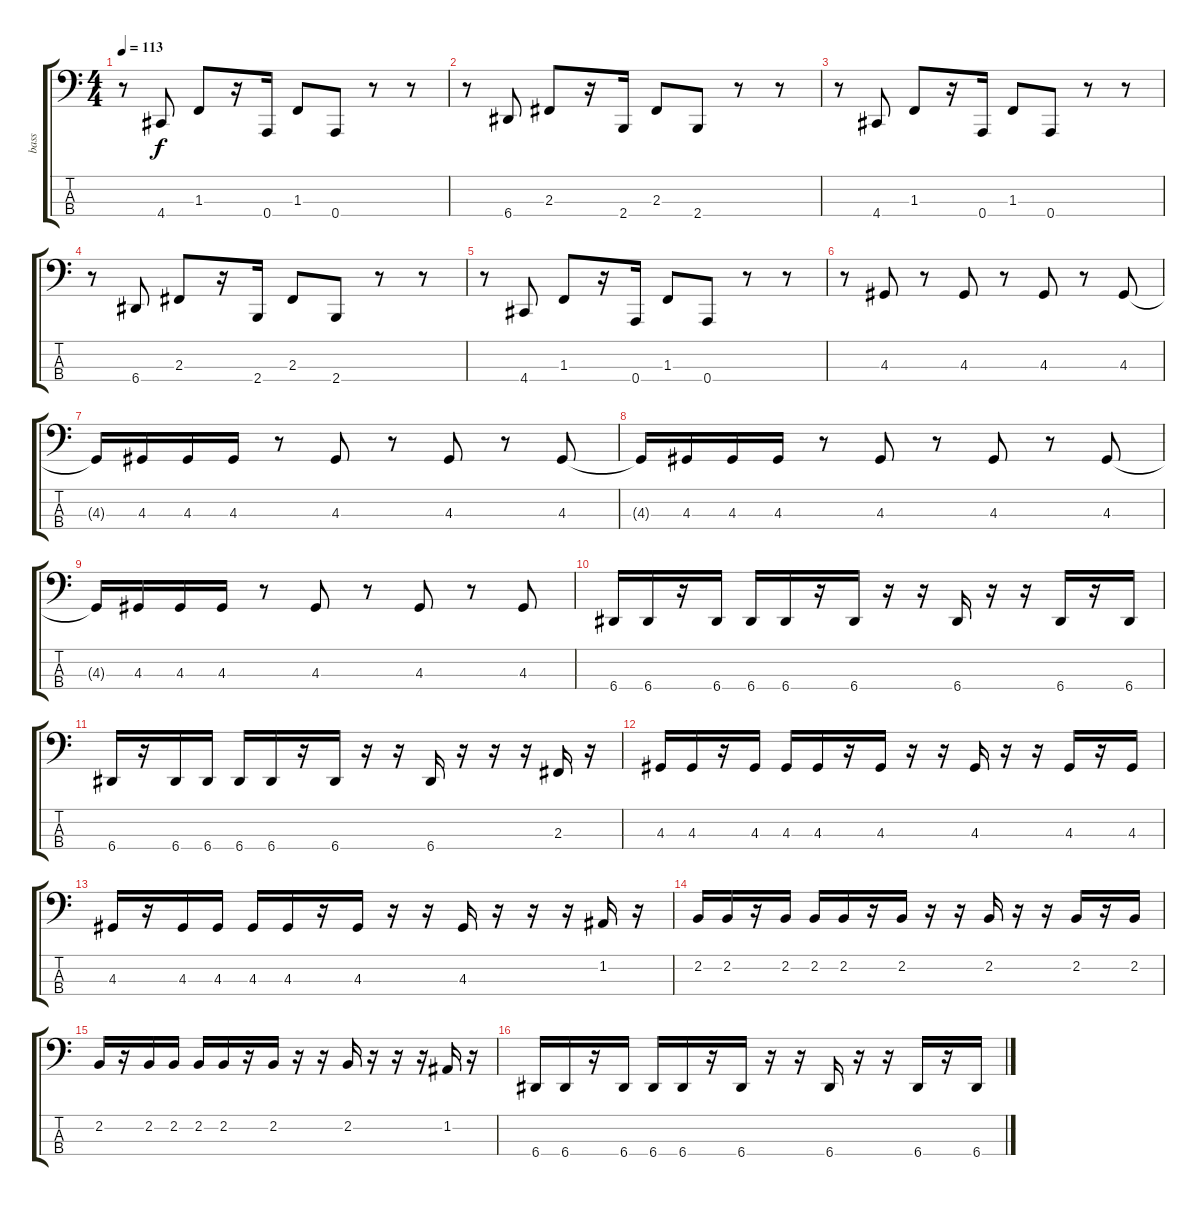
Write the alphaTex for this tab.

\track ("bass" "bass") {instrument slapbass1}
\staff {score tabs}
\tuning (D2 A1 E1 A0) {hide}
\ts (4 4)
\tempo 113
\clef f4
\ks c
r.8{dy f} 4.4.8 1.3.8 r.16 0.4.16 1.3.8 0.4.8 r.8 r.8 |
r.8 6.4.8 2.3.8 r.16 2.4.16 2.3.8 2.4.8 r.8 r.8 |
r.8 4.4.8 1.3.8 r.16 0.4.16 1.3.8 0.4.8 r.8 r.8 |
r.8 6.4.8 2.3.8 r.16 2.4.16 2.3.8 2.4.8 r.8 r.8 |
r.8 4.4.8 1.3.8 r.16 0.4.16 1.3.8 0.4.8 r.8 r.8 |
r.8 4.3.8 r.8 4.3.8 r.8 4.3.8 r.8 4.3.8 |
4.3{t}.16 4.3.16 4.3.16 4.3.16 r.8 4.3.8 r.8 4.3.8 r.8 4.3.8 |
4.3{t}.16 4.3.16 4.3.16 4.3.16 r.8 4.3.8 r.8 4.3.8 r.8 4.3.8 |
4.3{t}.16 4.3.16 4.3.16 4.3.16 r.8 4.3.8 r.8 4.3.8 r.8 4.3.8 |
6.4.16 6.4.16 r.16 6.4.16 6.4.16 6.4.16 r.16 6.4.16 r.16 r.16 6.4.16 r.16 r.16 6.4.16 r.16 6.4.16 |
6.4.16 r.16 6.4.16 6.4.16 6.4.16 6.4.16 r.16 6.4.16 r.16 r.16 6.4.16 r.16 r.16 r.16 2.3.16 r.16 |
4.3.16 4.3.16 r.16 4.3.16 4.3.16 4.3.16 r.16 4.3.16 r.16 r.16 4.3.16 r.16 r.16 4.3.16 r.16 4.3.16 |
4.3.16 r.16 4.3.16 4.3.16 4.3.16 4.3.16 r.16 4.3.16 r.16 r.16 4.3.16 r.16 r.16 r.16 1.2.16 r.16 |
2.2.16 2.2.16 r.16 2.2.16 2.2.16 2.2.16 r.16 2.2.16 r.16 r.16 2.2.16 r.16 r.16 2.2.16 r.16 2.2.16 |
2.2.16 r.16 2.2.16 2.2.16 2.2.16 2.2.16 r.16 2.2.16 r.16 r.16 2.2.16 r.16 r.16 r.16 1.2.16 r.16 |
6.4.16 6.4.16 r.16 6.4.16 6.4.16 6.4.16 r.16 6.4.16 r.16 r.16 6.4.16 r.16 r.16 6.4.16 r.16 6.4.16
